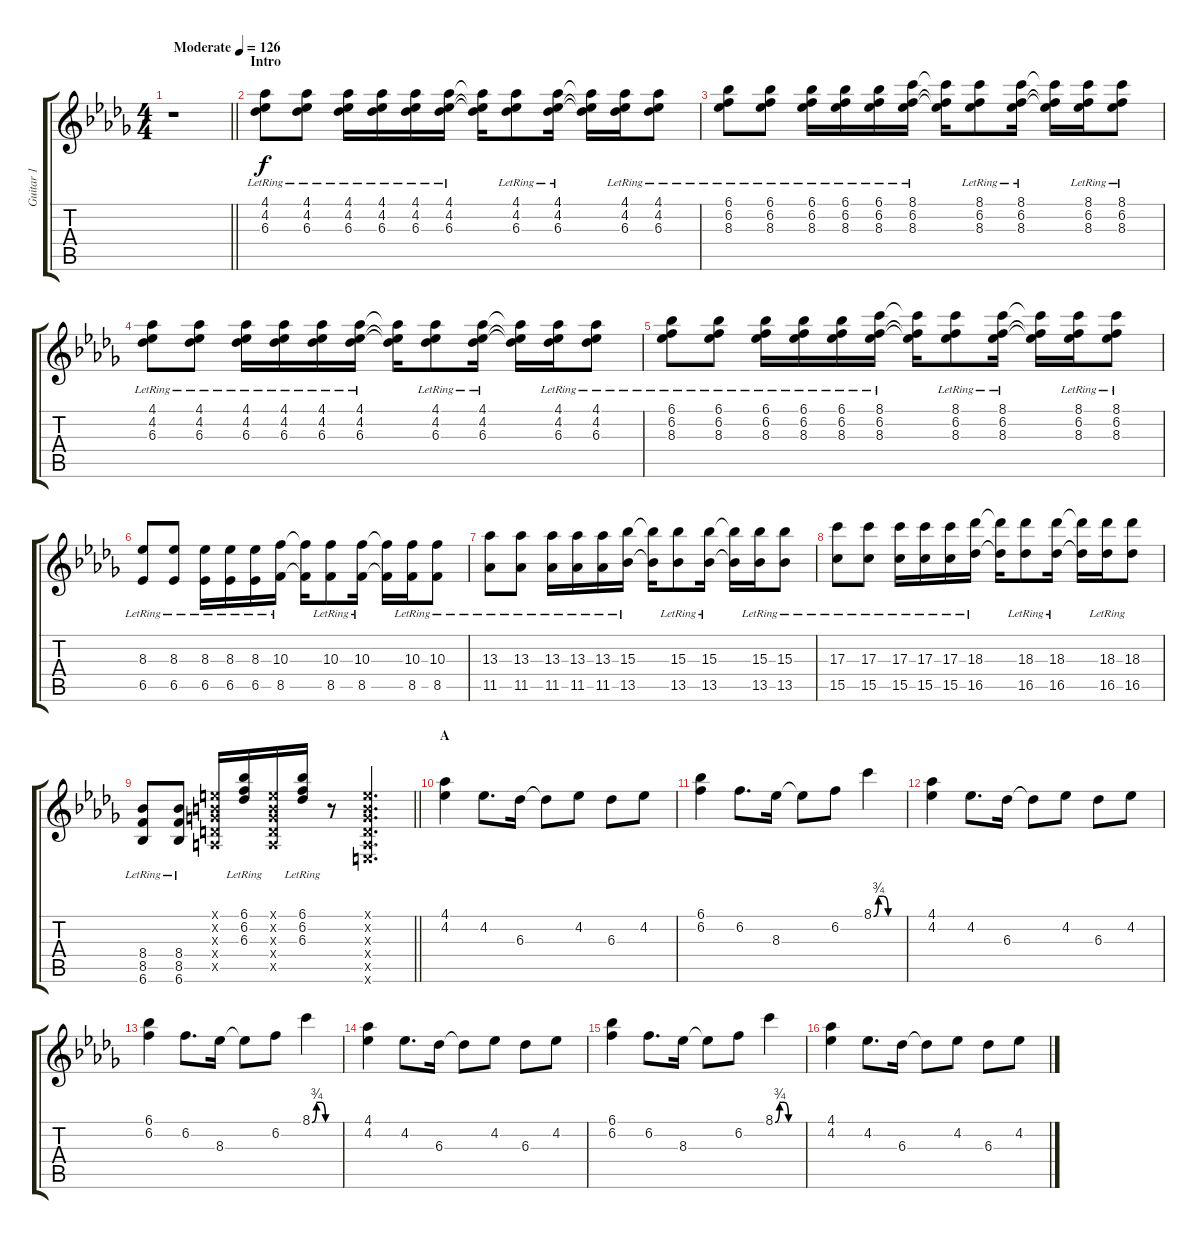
\track ("Guitar 1" "Guitar 1") {instrument distortionguitar}
\staff {score tabs}
\tuning (E4 B3 G3 D3 A2 E2) {hide}
\ts (4 4)
\tempo (126 "Moderate")
\clef g2
\barLineRight lightlight
\ks db
r.1{dy f instrument distortionguitar} |
\section ("" "Intro")
(4.1{lr} 4.2{lr} 6.3{lr}).8 (4.1{lr} 4.2{lr} 6.3{lr}).8 (4.1{lr} 4.2{lr} 6.3{lr}).16 (4.1{lr} 4.2{lr} 6.3{lr}).16 (4.1{lr} 4.2{lr} 6.3{lr}).16 (4.1{lr} 4.2{lr} 6.3{lr}).16 (4.1{t} 4.2{t} 6.3{t}).16 (4.1{lr} 4.2{lr} 6.3{lr}).8 (4.1{lr} 4.2{lr} 6.3{lr}).16 (4.1{t} 4.2{t} 6.3{t}).16 (4.1{lr} 4.2{lr} 6.3{lr}).16 (4.1{lr} 4.2{lr} 6.3{lr}).8 |
(6.1{lr} 6.2{lr} 8.3{lr}).8 (6.1{lr} 6.2{lr} 8.3{lr}).8 (6.1{lr} 6.2{lr} 8.3{lr}).16 (6.1{lr} 6.2{lr} 8.3{lr}).16 (6.1{lr} 6.2{lr} 8.3{lr}).16 (8.1{lr} 6.2{lr} 8.3{lr}).16 (8.1{t} 6.2{t} 8.3{t}).16 (8.1{lr} 6.2{lr} 8.3{lr}).8 (8.1{lr} 6.2{lr} 8.3{lr}).16 (8.1{t} 6.2{t} 8.3{t}).16 (8.1{lr} 6.2{lr} 8.3{lr}).16 (8.1{lr} 6.2{lr} 8.3{lr}).8 |
(4.1{lr} 4.2{lr} 6.3{lr}).8 (4.1{lr} 4.2{lr} 6.3{lr}).8 (4.1{lr} 4.2{lr} 6.3{lr}).16 (4.1{lr} 4.2{lr} 6.3{lr}).16 (4.1{lr} 4.2{lr} 6.3{lr}).16 (4.1{lr} 4.2{lr} 6.3{lr}).16 (4.1{t} 4.2{t} 6.3{t}).16 (4.1{lr} 4.2{lr} 6.3{lr}).8 (4.1{lr} 4.2{lr} 6.3{lr}).16 (4.1{t} 4.2{t} 6.3{t}).16 (4.1{lr} 4.2{lr} 6.3{lr}).16 (4.1{lr} 4.2{lr} 6.3{lr}).8 |
(6.1{lr} 6.2{lr} 8.3{lr}).8 (6.1{lr} 6.2{lr} 8.3{lr}).8 (6.1{lr} 6.2{lr} 8.3{lr}).16 (6.1{lr} 6.2{lr} 8.3{lr}).16 (6.1{lr} 6.2{lr} 8.3{lr}).16 (8.1{lr} 6.2{lr} 8.3{lr}).16 (8.1{t} 6.2{t} 8.3{t}).16 (8.1{lr} 6.2{lr} 8.3{lr}).8 (8.1{lr} 6.2{lr} 8.3{lr}).16 (8.1{t} 6.2{t} 8.3{t}).16 (8.1{lr} 6.2{lr} 8.3{lr}).16 (8.1{lr} 6.2{lr} 8.3{lr}).8 |
(8.3{lr} 6.5{lr}).8 (8.3{lr} 6.5{lr}).8 (8.3{lr} 6.5{lr}).16 (8.3{lr} 6.5{lr}).16 (8.3{lr} 6.5{lr}).16 (10.3{lr} 8.5{lr}).16 (10.3{t} 8.5{t}).16 (10.3{lr} 8.5{lr}).8 (10.3{lr} 8.5{lr}).16 (10.3{t} 8.5{t}).16 (10.3{lr} 8.5{lr}).16 (10.3{lr} 8.5{lr}).8 |
(13.3{lr} 11.5{lr}).8 (13.3{lr} 11.5{lr}).8 (13.3{lr} 11.5{lr}).16 (13.3{lr} 11.5{lr}).16 (13.3{lr} 11.5{lr}).16 (15.3{lr} 13.5{lr}).16 (15.3{t} 13.5{t}).16 (15.3{lr} 13.5{lr}).8 (15.3{lr} 13.5{lr}).16 (15.3{t} 13.5{t}).16 (15.3{lr} 13.5{lr}).16 (15.3{lr} 13.5{lr}).8 |
(17.3{lr} 15.5{lr}).8 (17.3{lr} 15.5{lr}).8 (17.3{lr} 15.5{lr}).16 (17.3{lr} 15.5{lr}).16 (17.3{lr} 15.5{lr}).16 (18.3{lr} 16.5{lr}).16 (18.3{t} 16.5{t}).16 (18.3{lr} 16.5{lr}).8 (18.3{lr} 16.5{lr}).16 (18.3{t} 16.5{t}).16 (18.3{lr} 16.5{lr}).16 (18.3{lr} 16.5{lr}).8 |
\barLineRight lightlight
(8.4{lr} 8.5{lr} 6.6{lr}).8 (8.4{lr} 8.5{lr} 6.6{lr}).8 (0.1{x} 0.2{x} 0.3{x} 0.4{x} 0.5{x}).16 (6.1{lr} 6.2{lr} 6.3{lr}).16 (0.1{x} 0.2{x} 0.3{x} 0.4{x} 0.5{x}).16 (6.1{lr} 6.2{lr} 6.3{lr}).16 r.8 (0.1{x} 0.2{x} 0.3{x} 0.4{x} 0.5{x} 0.6{x}).4{d} |
\section ("" "A")
(4.1 4.2).4 4.2.8{d} 6.3.16 6.3{t}.8 4.2.8 6.3.8 4.2.8 |
(6.1 6.2).4 6.2.8{d} 8.3.16 8.3{t}.8 6.2.8 8.1{be (custom 0 0 10 3 20 3 30 0 60 0)}.4 |
(4.1 4.2).4 4.2.8{d} 6.3.16 6.3{t}.8 4.2.8 6.3.8 4.2.8 |
(6.1 6.2).4 6.2.8{d} 8.3.16 8.3{t}.8 6.2.8 8.1{be (custom 0 0 10 3 20 3 30 0 60 0)}.4 |
(4.1 4.2).4 4.2.8{d} 6.3.16 6.3{t}.8 4.2.8 6.3.8 4.2.8 |
(6.1 6.2).4 6.2.8{d} 8.3.16 8.3{t}.8 6.2.8 8.1{be (custom 0 0 10 3 20 3 30 0 60 0)}.4 |
(4.1 4.2).4 4.2.8{d} 6.3.16 6.3{t}.8 4.2.8 6.3.8 4.2.8
